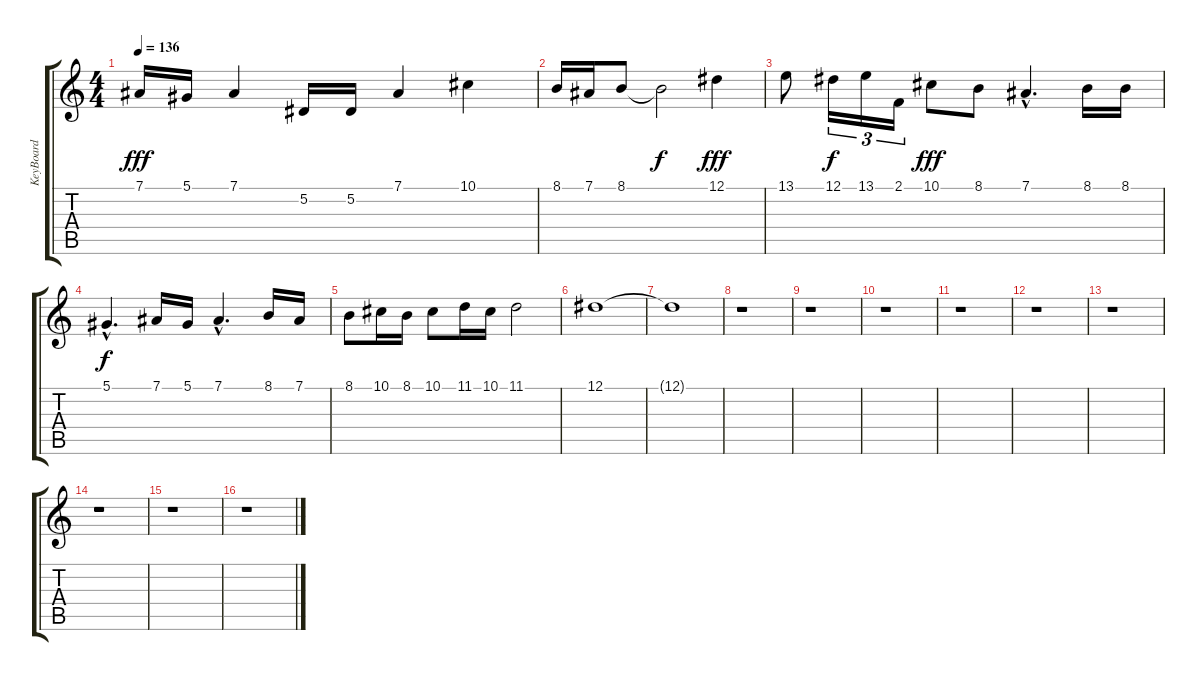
\track ("KeyBoard" "KeyBoard") {instrument churchorgan}
\staff {score tabs}
\tuning (Eb4 Bb3 Gb3 Db3 Ab2 Eb2) {hide}
\ts (4 4)
\tempo 136
\clef g2
\ks c
7.1.16{dy fff} 5.1.16 7.1.4 5.2.16 5.2.16 7.1.4 10.1.4 |
8.1.16 7.1.16 8.1.8 8.1{t}.2{dy f} 12.1.4{dy fff} |
13.1.8 12.1.16{tu (3 2) dy f} 13.1.16{tu (3 2)} 2.1.16{tu (3 2)} 10.1.8{dy fff} 8.1.8 7.1{hac}.4{d} 8.1.16 8.1.16 |
5.1{hac}.4{d dy f} 7.1.16 5.1.16 7.1{hac}.4{d} 8.1.16 7.1.16 |
8.1.8 10.1.16 8.1.16 10.1.8 11.1.16 10.1.16 11.1.2 |
12.1.1 |
12.1{t}.1 |
r.1 |
r.1 |
r.1 |
r.1 |
r.1 |
r.1 |
r.1 |
r.1 |
r.1
